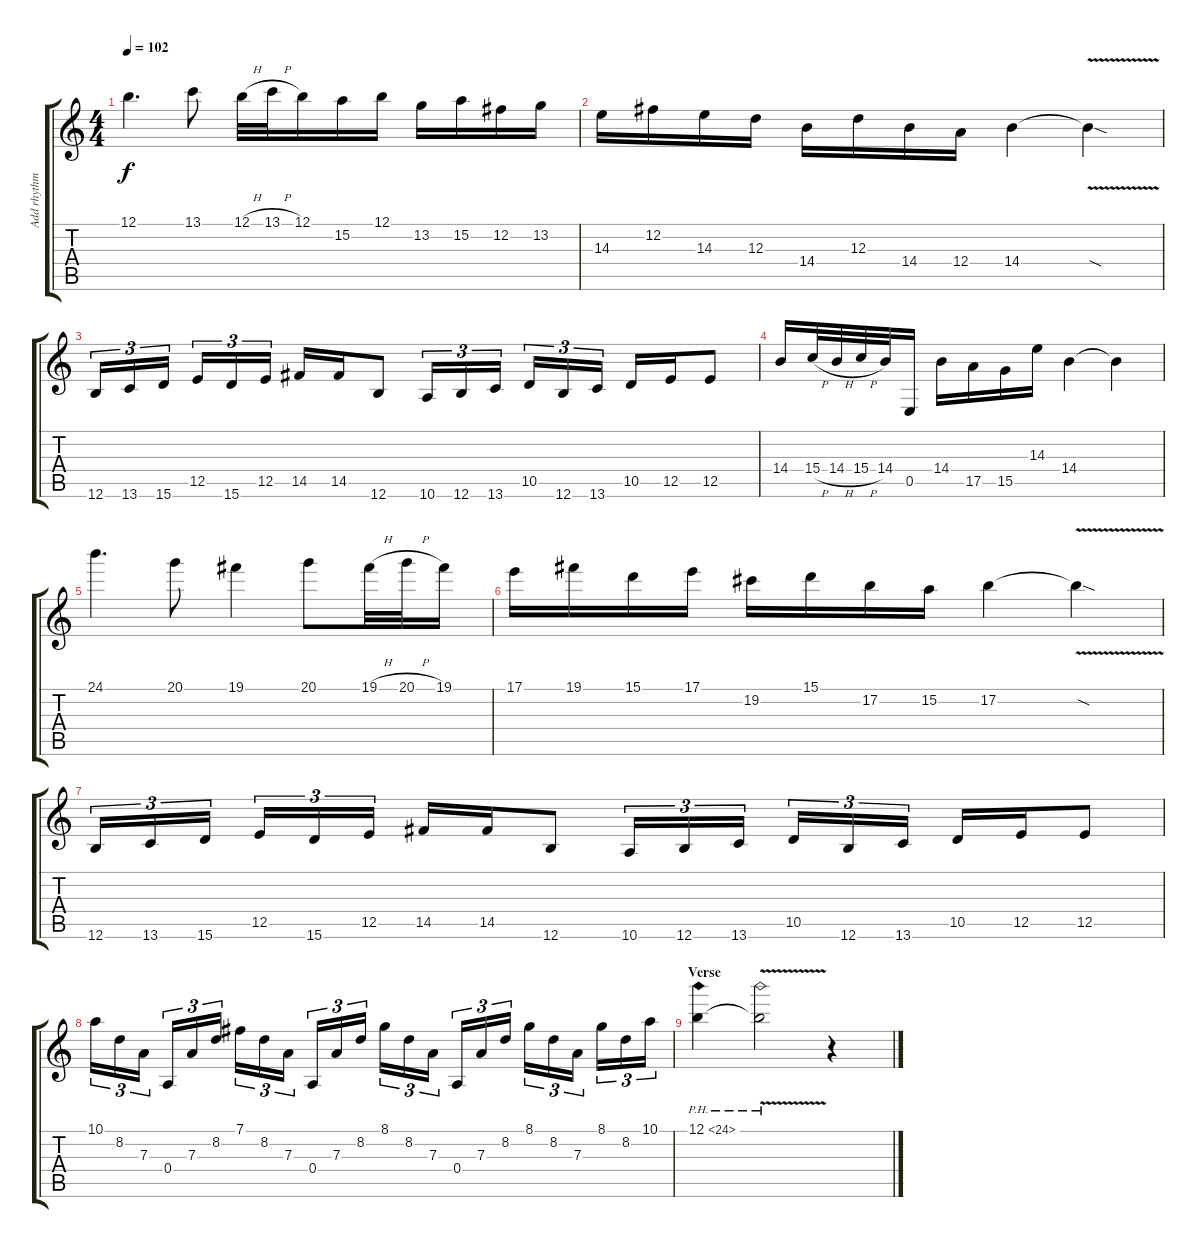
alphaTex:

\track ("Add rhythm/solo" "Add rhythm") {instrument distortionguitar}
\staff {score tabs}
\tuning (B3 Gb3 D3 A2 E2 B1) {hide}
\ts (4 4)
\tempo 102
\clef g2
\ks c
12.1.4{d dy f} 13.1.8 12.1{h}.32 13.1{h}.32 12.1.16 15.2.16 12.1.16 13.2.16 15.2.16 12.2.16 13.2.16 |
14.3.16 12.2.16 14.3.16 12.3.16 14.4.16 12.3.16 14.4.16 12.4.16 14.4.4 14.4{v sod t}.4 |
12.6.16{tu (3 2)} 13.6.16{tu (3 2)} 15.6.16{tu (3 2)} 12.5.16{tu (3 2)} 15.6.16{tu (3 2)} 12.5.16{tu (3 2)} 14.5.16 14.5.16 12.6.8 10.6.16{tu (3 2)} 12.6.16{tu (3 2)} 13.6.16{tu (3 2)} 10.5.16{tu (3 2)} 12.6.16{tu (3 2)} 13.6.16{tu (3 2)} 10.5.16 12.5.16 12.5.8 |
14.4.16 15.4{h}.32 14.4{h}.32 15.4{h}.32 14.4.32 0.5.16 14.4.16 17.5.16 15.5.16 14.3.16 14.4.4 14.4{t}.4 |
24.1.4{d} 20.1.8 19.1.4 20.1.8 19.1{h}.32 20.1{h}.32 19.1.16 |
17.1.16 19.1.16 15.1.16 17.1.16 19.2.16 15.1.16 17.2.16 15.2.16 17.2.4 17.2{v sod t}.4 |
12.6.16{tu (3 2)} 13.6.16{tu (3 2)} 15.6.16{tu (3 2)} 12.5.16{tu (3 2)} 15.6.16{tu (3 2)} 12.5.16{tu (3 2)} 14.5.16 14.5.16 12.6.8 10.6.16{tu (3 2)} 12.6.16{tu (3 2)} 13.6.16{tu (3 2)} 10.5.16{tu (3 2)} 12.6.16{tu (3 2)} 13.6.16{tu (3 2)} 10.5.16 12.5.16 12.5.8 |
10.1.16{tu (3 2)} 8.2.16{tu (3 2)} 7.3.16{tu (3 2)} 0.4.16{tu (3 2)} 7.3.16{tu (3 2)} 8.2.16{tu (3 2)} 7.1.16{tu (3 2)} 8.2.16{tu (3 2)} 7.3.16{tu (3 2)} 0.4.16{tu (3 2)} 7.3.16{tu (3 2)} 8.2.16{tu (3 2)} 8.1.16{tu (3 2)} 8.2.16{tu (3 2)} 7.3.16{tu (3 2)} 0.4.16{tu (3 2)} 7.3.16{tu (3 2)} 8.2.16{tu (3 2)} 8.1.16{tu (3 2)} 8.2.16{tu (3 2)} 7.3.16{tu (3 2)} 8.1.16{tu (3 2)} 8.2.16{tu (3 2)} 10.1.16{tu (3 2)} |
\section ("" "Verse")
12.1{ph 12}.4 12.1{ph 12 v t}.2 r.4
